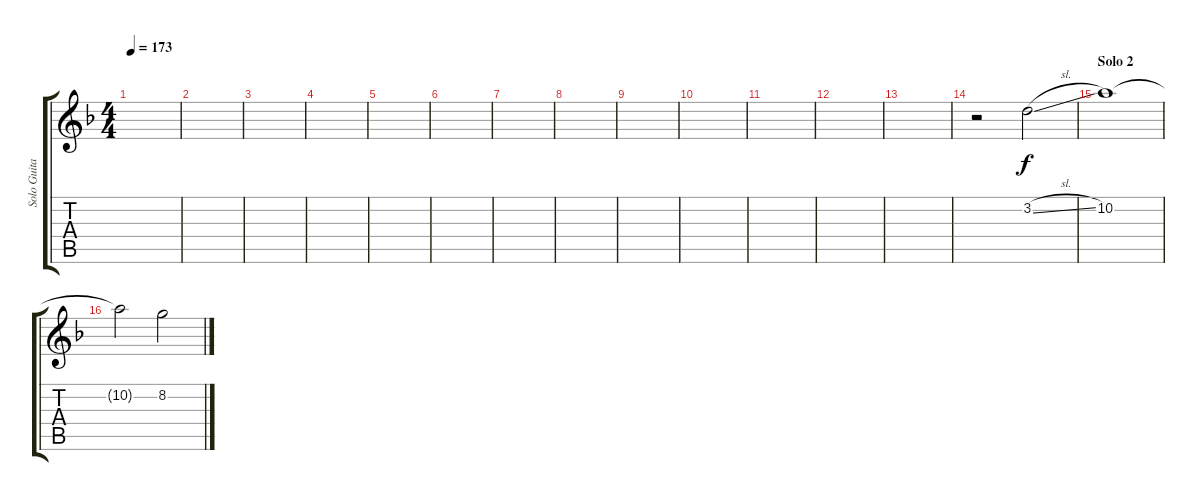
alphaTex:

\track ("Solo Guitar 1" "Solo Guita") {instrument overdrivenguitar}
\staff {score tabs}
\tuning (E4 B3 G3 D3 A2 E2) {hide}
\ts (4 4)
\tempo 173
\clef g2
\ks dminor
|
|
|
|
|
|
|
|
|
|
|
|
|
r.2 3.2{sl}.2 |
\section ("" "Solo 2")
10.2.1 |
10.2{t}.2 8.2.2
